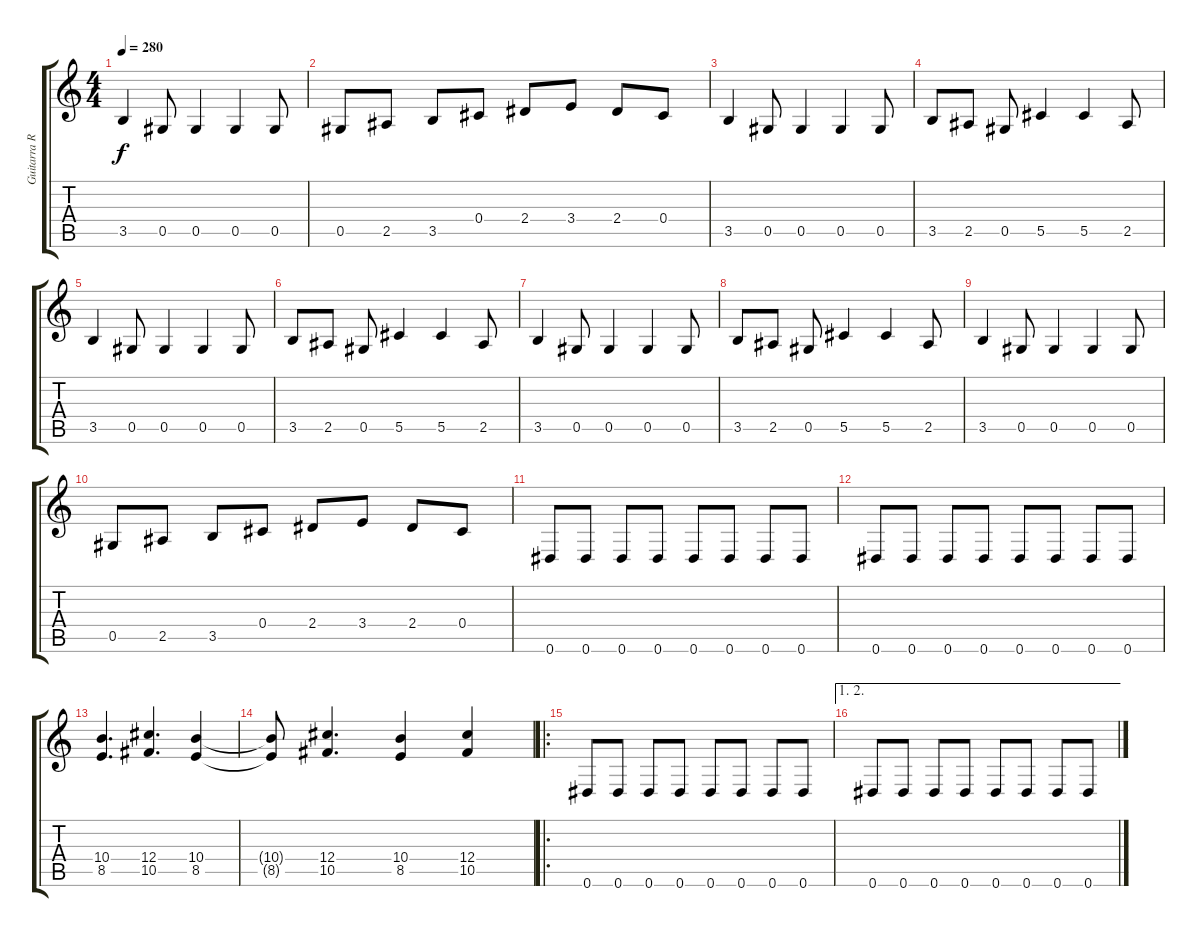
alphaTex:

\track ("Guitarra Rítmica" "Guitarra R") {instrument overdrivenguitar}
\staff {score tabs}
\tuning (Eb4 Bb3 Gb3 Db3 Ab2 Eb2) {hide}
\ts (4 4)
\tempo 280
\clef g2
\ks c
3.5.4{dy f} 0.5.8 0.5.4 0.5.4 0.5.8 |
0.5.8 2.5.8 3.5.8 0.4.8 2.4.8 3.4.8 2.4.8 0.4.8 |
3.5.4 0.5.8 0.5.4 0.5.4 0.5.8 |
3.5.8 2.5.8 0.5.8 5.5.4 5.5.4 2.5.8 |
3.5.4 0.5.8 0.5.4 0.5.4 0.5.8 |
3.5.8 2.5.8 0.5.8 5.5.4 5.5.4 2.5.8 |
3.5.4 0.5.8 0.5.4 0.5.4 0.5.8 |
3.5.8 2.5.8 0.5.8 5.5.4 5.5.4 2.5.8 |
3.5.4 0.5.8 0.5.4 0.5.4 0.5.8 |
0.5.8 2.5.8 3.5.8 0.4.8 2.4.8 3.4.8 2.4.8 0.4.8 |
0.6.8 0.6.8 0.6.8 0.6.8 0.6.8 0.6.8 0.6.8 0.6.8 |
0.6.8 0.6.8 0.6.8 0.6.8 0.6.8 0.6.8 0.6.8 0.6.8 |
(10.4 8.5).4{d} (12.4 10.5).4{d} (10.4 8.5).4 |
(10.4{t} 8.5{t}).8 (12.4 10.5).4{d} (10.4 8.5).4 (12.4 10.5).4 |
\ro
0.6.8 0.6.8 0.6.8 0.6.8 0.6.8 0.6.8 0.6.8 0.6.8 |
\ae (1 2)
0.6.8 0.6.8 0.6.8 0.6.8 0.6.8 0.6.8 0.6.8 0.6.8
